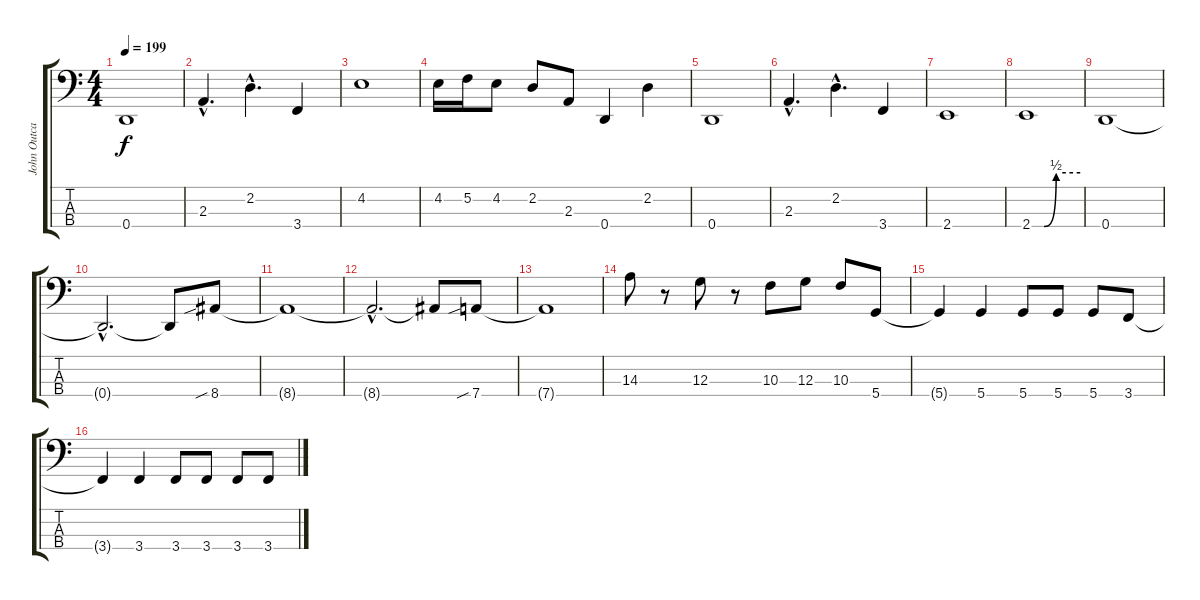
\track ("John Outcalt (Bass)" "John Outca") {instrument electricbasspick}
\staff {score tabs}
\tuning (F2 C2 G1 D1) {hide}
\ts (4 4)
\tempo 199
\clef f4
\ks c
0.4.1{dy f} |
2.3{hac}.4{d} 2.2{hac}.4{d} 3.4.4 |
4.2.1 |
4.2.16 5.2.16 4.2.8 2.2.8 2.3.8 0.4.4 2.2.4 |
0.4.1 |
2.3{hac}.4{d} 2.2{hac}.4{d} 3.4.4 |
2.4.1 |
2.4{be (custom 0 0 15 0 30 2 60 2)}.1 |
0.4.1 |
0.4{hac t}.2{d} 0.4{t}.8 8.4{sib}.8 |
8.4{t}.1 |
8.4{hac t}.2{d} 8.4{t}.8 7.4{sib}.8 |
7.4{t}.1 |
14.3.8 r.8 12.3.8 r.8 10.3.8 12.3.8 10.3.8 5.4.8 |
5.4{t}.4 5.4.4 5.4.8 5.4.8 5.4.8 3.4.8 |
3.4{t}.4 3.4.4 3.4.8 3.4.8 3.4.8 3.4.8
